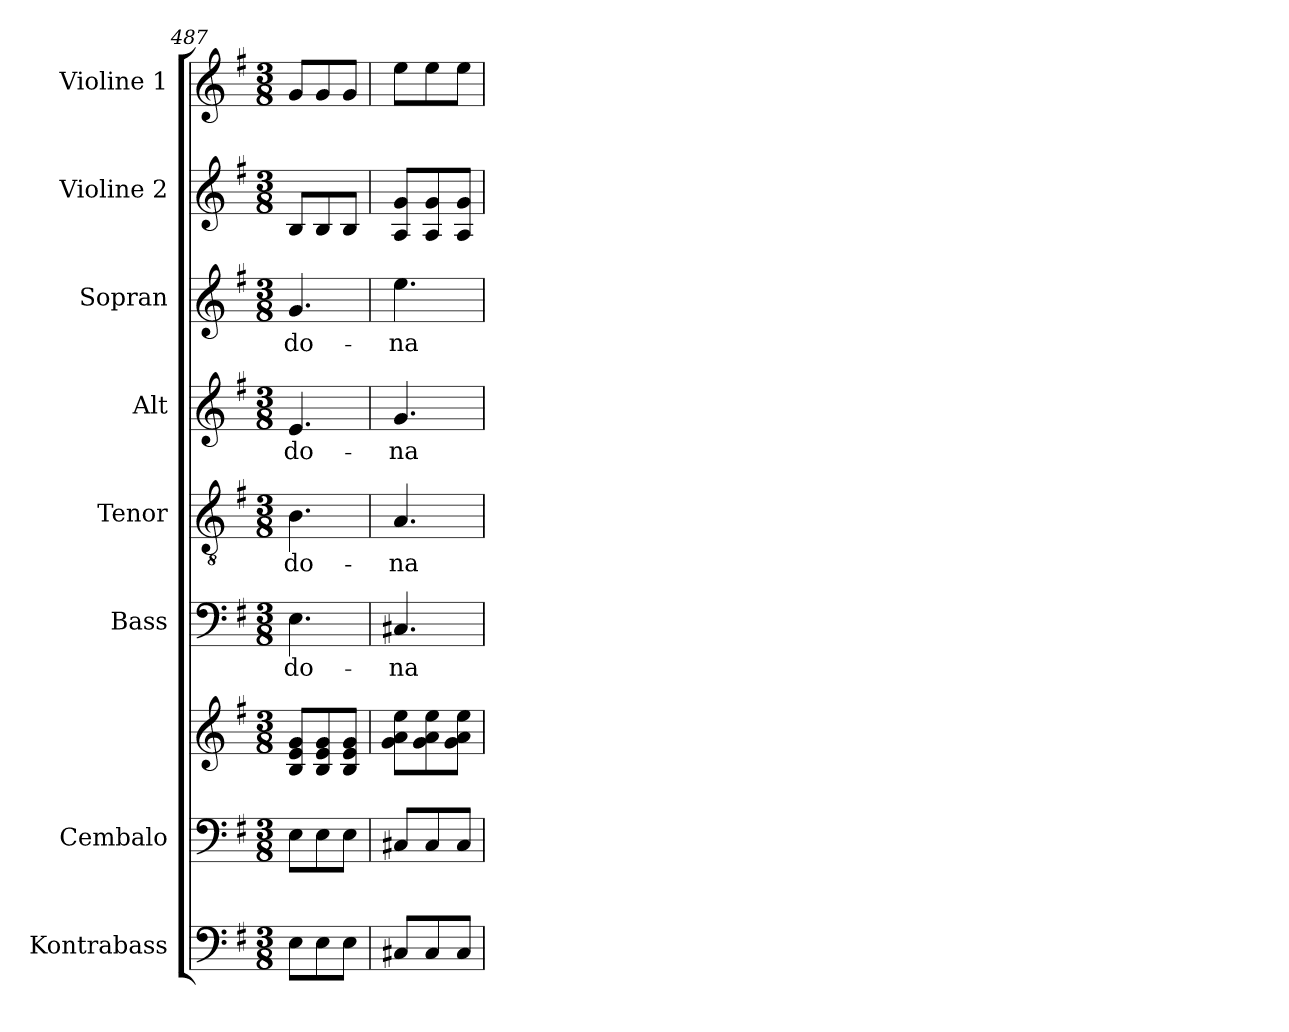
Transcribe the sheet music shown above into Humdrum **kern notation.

**kern	**kern	**kern	**kern	**text	**kern	**text	**kern	**text	**kern	**text	**kern	**kern
*part8	*part7	*part7	*part6	*part6	*part5	*part5	*part4	*part4	*part3	*part3	*part2	*part1
*staff9	*staff8	*staff7	*staff6	*staff6	*staff5	*staff5	*staff4	*staff4	*staff3	*staff3	*staff2	*staff1
*I"Kontrabass	*I"Cembalo	*	*I"Bass	*	*I"Tenor	*	*I"Alt	*	*I"Sopran	*	*I"Violine 2	*I"Violine 1
*I'Kb.	*I'Cemb.	*	*I'B.	*	*I'T.	*	*I'A.	*	*I'S.	*	*I'Vl. 2	*I'Vl. 1
*clefF4	*clefF4	*clefG2	*clefF4	*	*clefGv2	*	*clefG2	*	*clefG2	*	*clefG2	*clefG2
*ITrd7c12	*	*	*	*	*	*	*	*	*	*	*	*
*k[f#]	*k[f#]	*k[f#]	*k[f#]	*	*k[f#]	*	*k[f#]	*	*k[f#]	*	*k[f#]	*k[f#]
*G:	*G:	*G:	*G:	*	*G:	*	*G:	*	*G:	*	*G:	*G:
*M3/8	*M3/8	*M3/8	*M3/8	*	*M3/8	*	*M3/8	*	*M3/8	*	*M3/8	*M3/8
=487	=487	=487	=487	=487	=487	=487	=487	=487	=487	=487	=487	=487
!	!	!	!	!LO:LY:b	!	!LO:LY:b	!	!LO:LY:b	!	!LO:LY:b	!	!
8EE\L	8E\L	8B/ 8e/ 8g/L	4.E\	do-	4.B\	do-	4.e/	do-	4.g/	do-	8B/L	8g/L
8EE\	8E\	8B/ 8e/ 8g/	.	.	.	.	.	.	.	.	8B/	8g/
8EE\J	8E\J	8B/ 8e/ 8g/J	.	.	.	.	.	.	.	.	8B/J	8g/J
=488	=488	=488	=488	=488	=488	=488	=488	=488	=488	=488	=488	=488
!	!	!	!	!LO:LY:b	!	!LO:LY:b	!	!LO:LY:b	!	!LO:LY:b	!	!
8CC#X/L	8C#X/L	8g\ 8a\ 8ee\L	4.C#X/	-na	4.A/	-na	4.g/	-na	4.ee\	-na	8A/ 8g/L	8ee\L
8CC#/	8C#/	8g\ 8a\ 8ee\	.	.	.	.	.	.	.	.	8A/ 8g/	8ee\
8CC#/J	8C#/J	8g\ 8a\ 8ee\J	.	.	.	.	.	.	.	.	8A/ 8g/J	8ee\J
=	=	=	=	=	=	=	=	=	=	=	=	=
*-	*-	*-	*-	*-	*-	*-	*-	*-	*-	*-	*-	*-
